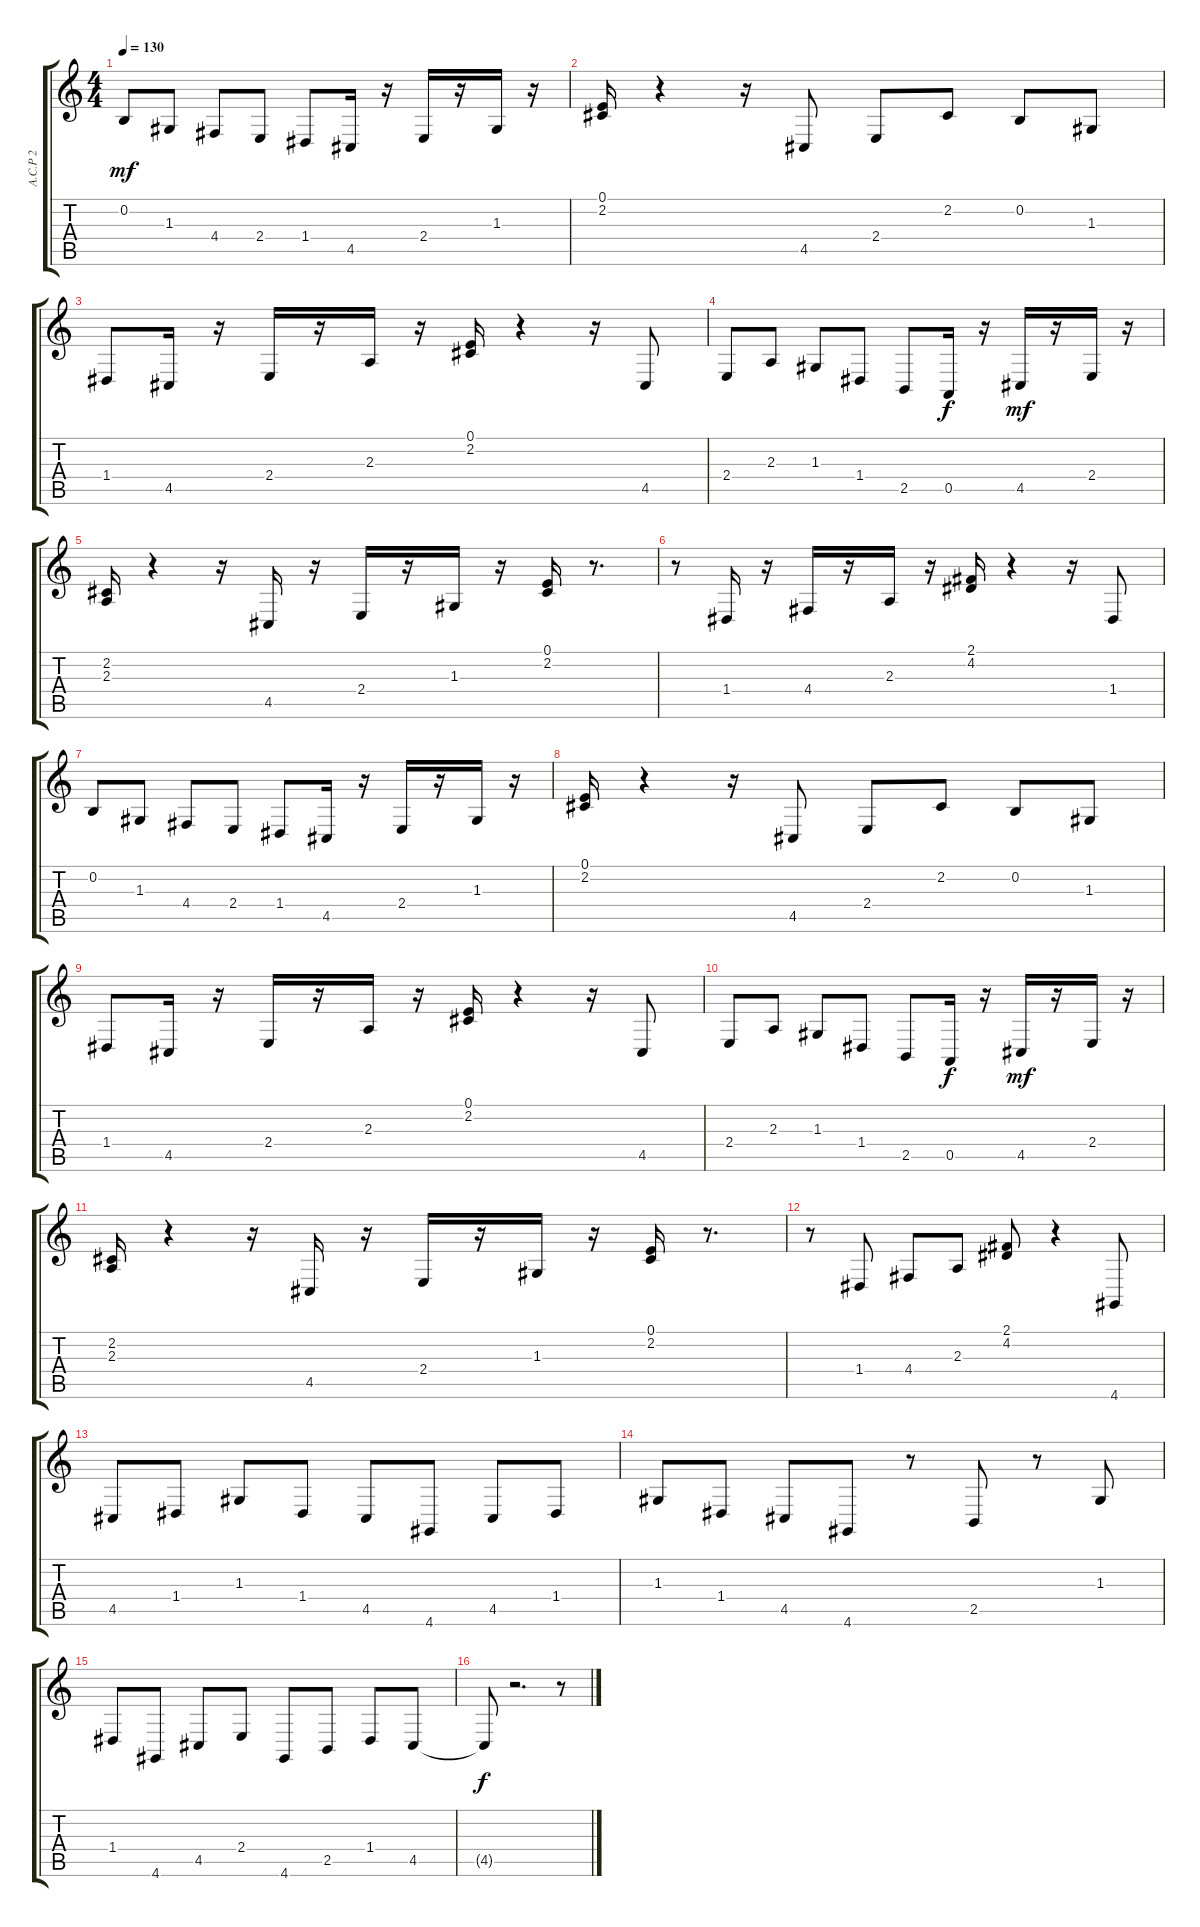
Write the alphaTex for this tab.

\track ("A.C.P 2" "A.C.P 2") {instrument acousticgrandpiano}
\staff {score tabs}
\tuning (E4 B3 G3 D3 A2 E2) {hide}
\ts (4 4)
\tempo 130
\clef g2
\ks c
0.2.8{dy mf} 1.3.8 4.4.8 2.4.8 1.4.8 4.5.16 r.16 2.4.16 r.16 1.3.16 r.16 |
(0.1 2.2).16 r.4 r.16 4.5.8 2.4.8 2.2.8 0.2.8 1.3.8 |
1.4.8 4.5.16 r.16 2.4.16 r.16 2.3.16 r.16 (0.1 2.2).16 r.4 r.16 4.5.8 |
2.4.8 2.3.8 1.3.8 1.4.8 2.5.8 0.5.16{dy f} r.16 4.5.16{dy mf} r.16 2.4.16 r.16 |
(2.2 2.3).16 r.4 r.16 4.5.16 r.16 2.4.16 r.16 1.3.16 r.16 (0.1 2.2).16 r.8{d} |
r.8 1.4.16 r.16 4.4.16 r.16 2.3.16 r.16 (2.1 4.2).16 r.4 r.16 1.4.8 |
0.2.8 1.3.8 4.4.8 2.4.8 1.4.8 4.5.16 r.16 2.4.16 r.16 1.3.16 r.16 |
(0.1 2.2).16 r.4 r.16 4.5.8 2.4.8 2.2.8 0.2.8 1.3.8 |
1.4.8 4.5.16 r.16 2.4.16 r.16 2.3.16 r.16 (0.1 2.2).16 r.4 r.16 4.5.8 |
2.4.8 2.3.8 1.3.8 1.4.8 2.5.8 0.5.16{dy f} r.16 4.5.16{dy mf} r.16 2.4.16 r.16 |
(2.2 2.3).16 r.4 r.16 4.5.16 r.16 2.4.16 r.16 1.3.16 r.16 (0.1 2.2).16 r.8{d} |
r.8 1.4.8 4.4.8 2.3.8 (2.1 4.2).8 r.4 4.6.8 |
4.5.8 1.4.8 1.3.8 1.4.8 4.5.8 4.6.8 4.5.8 1.4.8 |
1.3.8 1.4.8 4.5.8 4.6.8 r.8 2.5.8 r.8 1.3.8 |
1.4.8 4.6.8 4.5.8 2.4.8 4.6.8 2.5.8 1.4.8 4.5.8 |
4.5{t}.8{dy f} r.2{d} r.8
